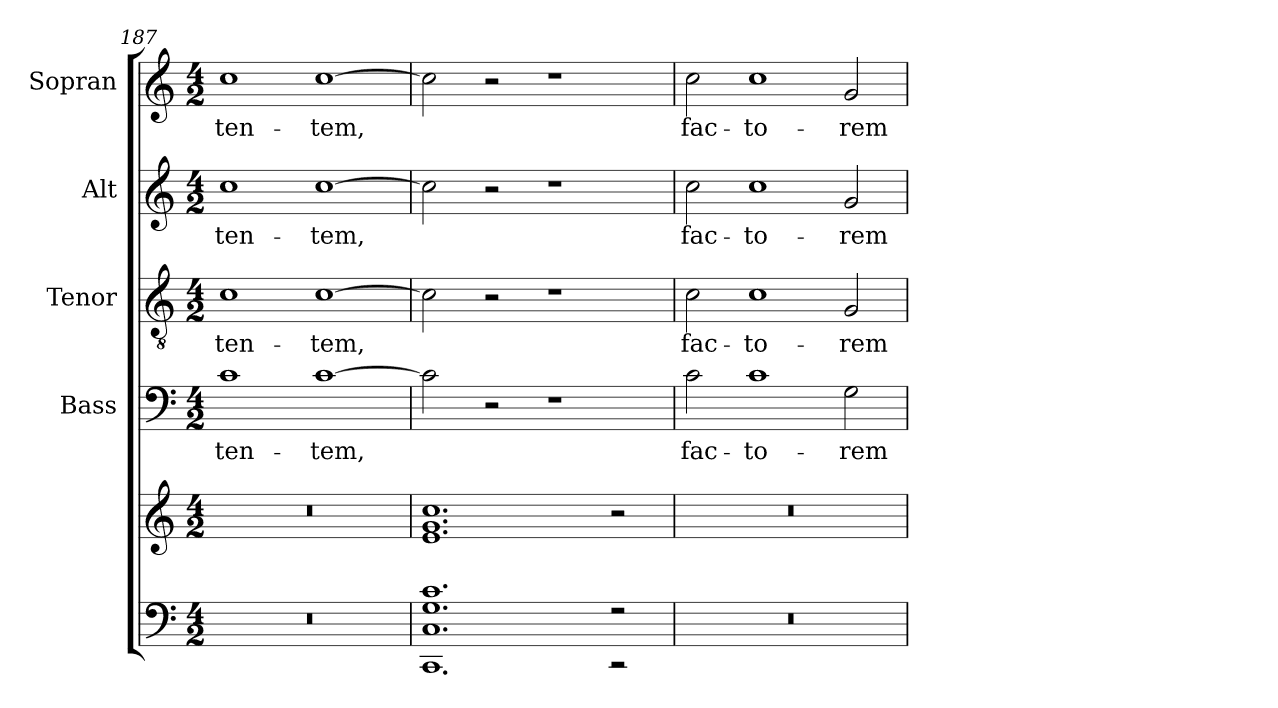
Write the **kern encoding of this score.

**kern	**kern	**kern	**text	**kern	**text	**kern	**text	**kern	**text
*part5	*part5	*part4	*part4	*part3	*part3	*part2	*part2	*part1	*part1
*staff6	*staff5	*staff4	*staff4	*staff3	*staff3	*staff2	*staff2	*staff1	*staff1
*	*	*I"Bass	*	*I"Tenor	*	*I"Alt	*	*I"Sopran	*
*	*	*I'B.	*	*I'T.	*	*I'A.	*	*I'S.	*
*clefF4	*clefG2	*clefF4	*	*clefGv2	*	*clefG2	*	*clefG2	*
*k[]	*k[]	*k[]	*	*k[]	*	*k[]	*	*k[]	*
*C:	*C:	*C:	*	*C:	*	*C:	*	*C:	*
*M4/2	*M4/2	*M4/2	*	*M4/2	*	*M4/2	*	*M4/2	*
=187	=187	=187	=187	=187	=187	=187	=187	=187	=187
!	!	!	!LO:LY:b	!	!LO:LY:b	!	!LO:LY:b	!	!LO:LY:b
0r	0r	1c	-ten-	1c	-ten-	1cc	-ten-	1cc	-ten-
!	!	!	!LO:LY:b	!	!LO:LY:b	!	!LO:LY:b	!	!LO:LY:b
.	.	[1c	-tem,	[1c	-tem,	[1cc	-tem,	[1cc	-tem,
=188	=188	=188	=188	=188	=188	=188	=188	=188	=188
*^	*	*	*	*	*	*	*	*	*
1.C 1.G 1.c	1.CC	1.e 1.g 1.cc	2c\]	.	2c\]	.	2cc\]	.	2cc\]	.
.	.	.	2r	.	2r	.	2r	.	2r	.
.	.	.	1r	.	1r	.	1r	.	1r	.
2r	2r	2r	.	.	.	.	.	.	.	.
=189	=189	=189	=189	=189	=189	=189	=189	=189	=189	=189
!	!	!	!	!LO:LY:b	!	!LO:LY:b	!	!LO:LY:b	!	!LO:LY:b
*v	*v	*	*	*	*	*	*	*	*	*
0r	0r	2c\	fac-	2c\	fac-	2cc\	fac-	2cc\	fac-
!	!	!	!LO:LY:b	!	!LO:LY:b	!	!LO:LY:b	!	!LO:LY:b
.	.	1c	-to-	1c	-to-	1cc	-to-	1cc	-to-
!	!	!	!LO:LY:b	!	!LO:LY:b	!	!LO:LY:b	!	!LO:LY:b
.	.	2G\	-rem	2G/	-rem	2g/	-rem	2g/	-rem
=	=	=	=	=	=	=	=	=	=
*-	*-	*-	*-	*-	*-	*-	*-	*-	*-
